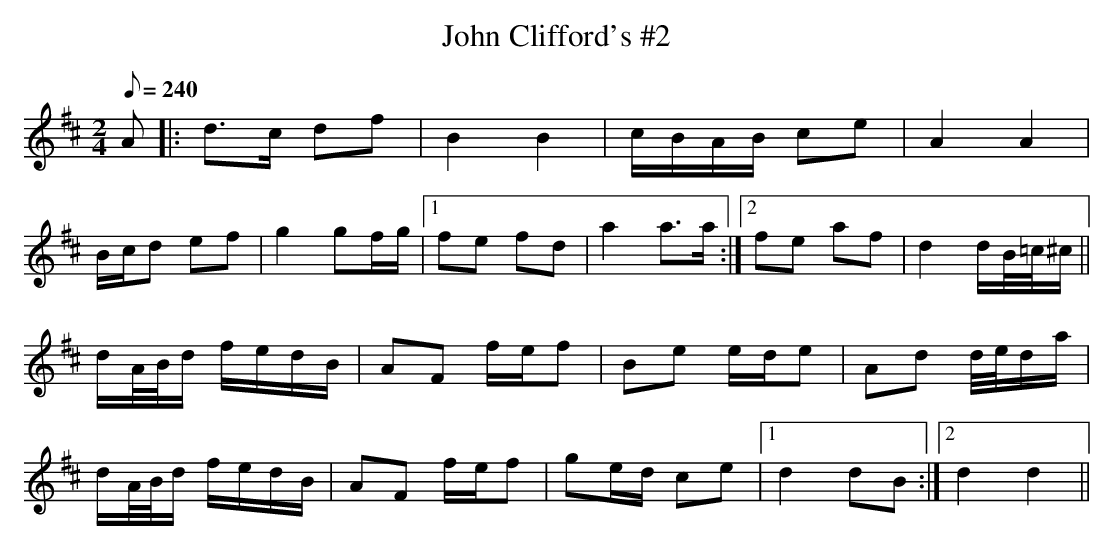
X:1
T: John Clifford's #2
L: 1/8
M: 2/4
Q: 240
K: D
A|: d>c df|B2 B2|c/B/A/B/ ce|A2 A2|
B/c/d ef|g2 gf/g/|1 fe fd|a2 a>a :|2\
fe af|d2 d/B//=c//^c/||
d/A//B//d/ f/e/d/B/|AF f/e/f|Be e/d/e|Ad d//e//d/a/|
d/A//B//d/ f/e/d/B/|AF f/e/f|ge/d/ ce|1 d2 dB :|2\
d2 d2||
